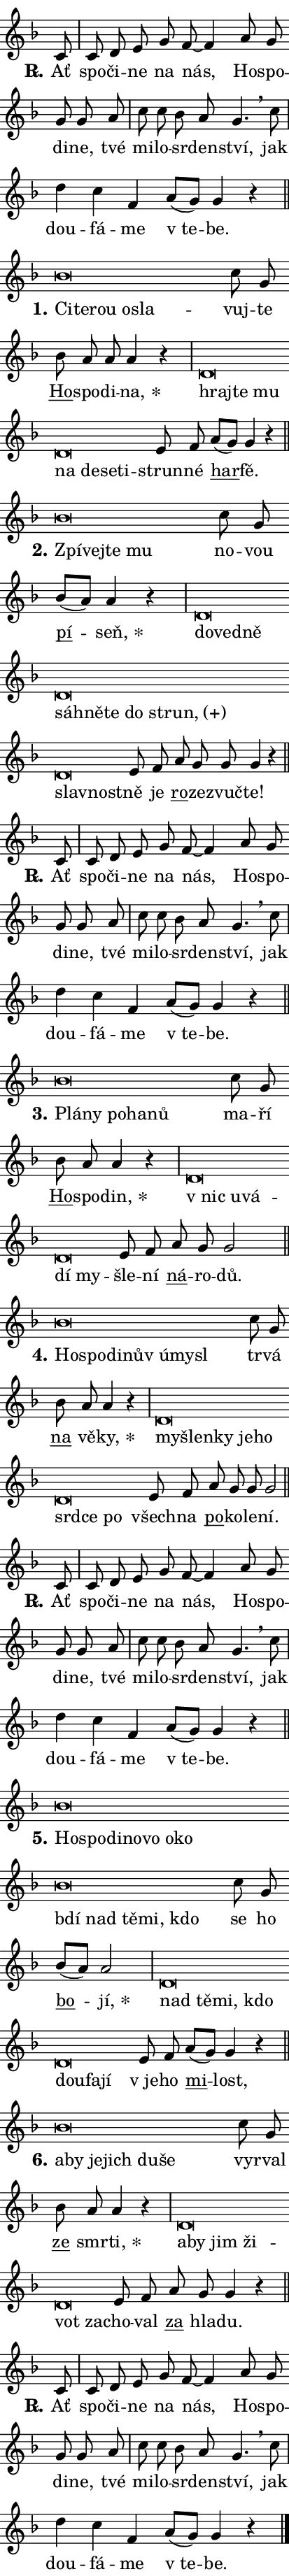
\version "2.22.1"
\header { tagline = "" }
\paper {
  indent = 0\cm
  top-margin = 0\cm
  right-margin = 0\cm
  bottom-margin = 0\cm
  left-margin = 0\cm
  paper-width = 7\cm
  page-breaking = #ly:one-page-breaking
  system-system-spacing.basic-distance = #11
  score-system-spacing.basic-distance = #11.3
  ragged-last = ##f
}


%% Author: Thomas Morley
%% https://lists.gnu.org/archive/html/lilypond-user/2020-05/msg00002.html
#(define (line-position grob)
"Returns position of @var[grob} in current system:
   @code{'start}, if at first time-step
   @code{'end}, if at last time-step
   @code{'middle} otherwise
"
  (let* ((col (ly:item-get-column grob))
         (ln (ly:grob-object col 'left-neighbor))
         (rn (ly:grob-object col 'right-neighbor))
         (col-to-check-left (if (ly:grob? ln) ln col))
         (col-to-check-right (if (ly:grob? rn) rn col))
         (break-dir-left
           (and
             (ly:grob-property col-to-check-left 'non-musical #f)
             (ly:item-break-dir col-to-check-left)))
         (break-dir-right
           (and
             (ly:grob-property col-to-check-right 'non-musical #f)
             (ly:item-break-dir col-to-check-right))))
        (cond ((eqv? 1 break-dir-left) 'start)
              ((eqv? -1 break-dir-right) 'end)
              (else 'middle))))

#(define (tranparent-at-line-position vctor)
  (lambda (grob)
  "Relying on @code{line-position} select the relevant enry from @var{vctor}.
Used to determine transparency,"
    (case (line-position grob)
      ((end) (not (vector-ref vctor 0)))
      ((middle) (not (vector-ref vctor 1)))
      ((start) (not (vector-ref vctor 2))))))

noteHeadBreakVisibility =
#(define-music-function (break-visibility)(vector?)
"Makes @code{NoteHead}s transparent relying on @var{break-visibility}"
#{
  \override NoteHead.transparent =
    #(tranparent-at-line-position break-visibility)
#})

#(define delete-ledgers-for-transparent-note-heads
  (lambda (grob)
    "Reads whether a @code{NoteHead} is transparent.
If so this @code{NoteHead} is removed from @code{'note-heads} from
@var{grob}, which is supposed to be @code{LedgerLineSpanner}.
As a result ledgers are not printed for this @code{NoteHead}"
    (let* ((nhds-array (ly:grob-object grob 'note-heads))
           (nhds-list
             (if (ly:grob-array? nhds-array)
                 (ly:grob-array->list nhds-array)
                 '()))
           ;; Relies on the transparent-property being done before
           ;; Staff.LedgerLineSpanner.after-line-breaking is executed.
           ;; This is fragile ...
           (to-keep
             (remove
               (lambda (nhd)
                 (ly:grob-property nhd 'transparent #f))
               nhds-list)))
      ;; TODO find a better method to iterate over grob-arrays, similiar
      ;; to filter/remove etc for lists
      ;; For now rebuilt from scratch
      (set! (ly:grob-object grob 'note-heads)  '())
      (for-each
        (lambda (nhd)
          (ly:pointer-group-interface::add-grob grob 'note-heads nhd))
        to-keep))))

hideNotes = {
  \noteHeadBreakVisibility #begin-of-line-visible
}
unHideNotes = {
  \noteHeadBreakVisibility #all-visible
}

% work-around for resetting accidentals
% https://lilypond.org/doc/v2.23/Documentation/notation/displaying-rhythms#unmetered-music
cadenzaMeasure = {
  \cadenzaOff
  \partial 1024 s1024
  \cadenzaOn
}

#(define-markup-command (accent layout props text) (markup?)
  "Underline accented syllable"
  (interpret-markup layout props
    #{\markup \override #'(offset . 4.3) \underline { #text }#}))

responsum = \markup \concat {
  "R" \hspace #-1.05 \path #0.1 #'((moveto 0 0.07) (lineto 0.9 0.8)) \hspace #0.05 "."
}

\layout {
    \context {
        \Staff
        \remove "Time_signature_engraver"
        \override LedgerLineSpanner.after-line-breaking = #delete-ledgers-for-transparent-note-heads
    }
    \context {
        \Voice {
            \override NoteHead.output-attributes = #'((class . "notehead"))
            \override Hairpin.height = #0.55
        }
    }
    \context {
        \Lyrics {
            \override StanzaNumber.output-attributes = #'((class . "stanzanumber"))
            \override LyricSpace.minimum-distance = #0.9
            \override LyricText.font-name = #"TeX Gyre Schola"
            \override LyricText.font-size = 1
            \override StanzaNumber.font-name = #"TeX Gyre Schola Bold"
            \override StanzaNumber.font-size = 1
        }
    }
}

% magnetic-lyrics.ily
%
%   written by
%     Jean Abou Samra <jean@abou-samra.fr>
%     Werner Lemberg <wl@gnu.org>
%
%   adapted by
%     Jiri Hon <jiri.hon@gmail.com>
%
% Version 2022-Apr-15

% https://www.mail-archive.com/lilypond-user@gnu.org/msg149350.html

#(define (Left_hyphen_pointer_engraver context)
   "Collect syllable-hyphen-syllable occurrences in lyrics and store
them in properties.  This engraver only looks to the left.  For
example, if the lyrics input is @code{foo -- bar}, it does the
following.

@itemize @bullet
@item
Set the @code{text} property of the @code{LyricHyphen} grob between
@q{foo} and @q{bar} to @code{foo}.

@item
Set the @code{left-hyphen} property of the @code{LyricText} grob with
text @q{foo} to the @code{LyricHyphen} grob between @q{foo} and
@q{bar}.
@end itemize

Use this auxiliary engraver in combination with the
@code{lyric-@/text::@/apply-@/magnetic-@/offset!} hook."
   (let ((hyphen #f)
         (text #f))
     (make-engraver
      (acknowledgers
       ((lyric-syllable-interface engraver grob source-engraver)
        (set! text grob)))
      (end-acknowledgers
       ((lyric-hyphen-interface engraver grob source-engraver)
        ;(when (not (grob::has-interface grob 'lyric-space-interface))
          (set! hyphen grob)));)
      ((stop-translation-timestep engraver)
       (when (and text hyphen)
         (ly:grob-set-object! text 'left-hyphen hyphen))
       (set! text #f)
       (set! hyphen #f)))))

#(define (lyric-text::apply-magnetic-offset! grob)
   "If the space between two syllables is less than the value in
property @code{LyricText@/.details@/.squash-threshold}, move the right
syllable to the left so that it gets concatenated with the left
syllable.

Use this function as a hook for
@code{LyricText@/.after-@/line-@/breaking} if the
@code{Left_@/hyphen_@/pointer_@/engraver} is active."
   (let ((hyphen (ly:grob-object grob 'left-hyphen #f)))
     (when hyphen
       (let ((left-text (ly:spanner-bound hyphen LEFT)))
         (when (grob::has-interface left-text 'lyric-syllable-interface)
           (let* ((common (ly:grob-common-refpoint grob left-text X))
                  (this-x-ext (ly:grob-extent grob common X))
                  (left-x-ext
                   (begin
                     ;; Trigger magnetism for left-text.
                     (ly:grob-property left-text 'after-line-breaking)
                     (ly:grob-extent left-text common X)))
                  ;; `delta` is the gap width between two syllables.
                  (delta (- (interval-start this-x-ext)
                            (interval-end left-x-ext)))
                  (details (ly:grob-property grob 'details))
                  (threshold (assoc-get 'squash-threshold details 0.2)))
             (when (< delta threshold)
               (let* (;; We have to manipulate the input text so that
                      ;; ligatures crossing syllable boundaries are not
                      ;; disabled.  For languages based on the Latin
                      ;; script this is essentially a beautification.
                      ;; However, for non-Western scripts it can be a
                      ;; necessity.
                      (lt (ly:grob-property left-text 'text))
                      (rt (ly:grob-property grob 'text))
                      (is-space (grob::has-interface hyphen 'lyric-space-interface))
                      (space (if is-space " " ""))
                      (space-markup (grob-interpret-markup grob " "))
                      (space-size (interval-length (ly:stencil-extent space-markup X)))
                      (extra-delta (if is-space space-size 0))
                      ;; Append new syllable.
                      (ltrt-space (if (and (string? lt) (string? rt))
                                (string-append lt space rt)
                                (make-concat-markup (list lt space rt))))
                      ;; Right-align `ltrt` to the right side.
                      (ltrt-space-markup (grob-interpret-markup
                               grob
                               (make-translate-markup
                                (cons (interval-length this-x-ext) 0)
                                (make-right-align-markup ltrt-space)))))
                 (begin
                   ;; Don't print `left-text`.
                   (ly:grob-set-property! left-text 'stencil #f)
                   ;; Set text and stencil (which holds all collected
                   ;; syllables so far) and shift it to the left.
                   (ly:grob-set-property! grob 'text ltrt-space)
                   (ly:grob-set-property! grob 'stencil ltrt-space-markup)
                   (ly:grob-translate-axis! grob (- (- delta extra-delta)) X))))))))))


#(define (lyric-hyphen::displace-bounds-first grob)
   ;; Make very sure this callback isn't triggered too early.
   (let ((left (ly:spanner-bound grob LEFT))
         (right (ly:spanner-bound grob RIGHT)))
     (ly:grob-property left 'after-line-breaking)
     (ly:grob-property right 'after-line-breaking)
     (ly:lyric-hyphen::print grob)))

squashThreshold = #0.4

\layout {
  \context {
    \Lyrics
    \consists #Left_hyphen_pointer_engraver
    \override LyricText.after-line-breaking =
      #lyric-text::apply-magnetic-offset!
    \override LyricHyphen.stencil = #lyric-hyphen::displace-bounds-first
    \override LyricText.details.squash-threshold = \squashThreshold
    \override LyricHyphen.minimum-distance = 0
    \override LyricHyphen.minimum-length = \squashThreshold
  }
}

squash = \override LyricText.details.squash-threshold = 9999
unSquash = \override LyricText.details.squash-threshold = \squashThreshold

left = \override LyricText.self-alignment-X = #LEFT
unLeft = \revert LyricText.self-alignment-X

starOffset = #(lambda (grob) 
                (let ((x_offset (ly:self-alignment-interface::aligned-on-x-parent grob)))
                  (if (= x_offset 0) 0 (+ x_offset 1.2))))

star = #(define-music-function (syllable)(string?)
"Append star separator at the end of a syllable"
#{
  \once \override LyricText.X-offset = #starOffset
  \lyricmode { \markup {
    #syllable
    \override #'((font-name . "TeX Gyre Schola Bold")) \hspace #0.2 \lower #0.65 \larger "*"
  } }
#})

starAccent = #(define-music-function (syllable)(string?)
"Append star separator at the end of a syllable and make accent"
#{
  \once \override LyricText.X-offset = #starOffset
  \lyricmode { \markup {
    \accent #syllable
    \override #'((font-name . "TeX Gyre Schola Bold")) \hspace #0.2 \lower #0.65 \larger "*"
  } }
#})

breath = #(define-music-function (syllable)(string?)
"Append breathing indicator at the end of a syllable"
#{
  \lyricmode { \markup { #syllable "+" } }
#})

optionalBreath = #(define-music-function (syllable)(string?)
"Append optional breathing indicator at the end of a syllable"
#{
  \lyricmode { \markup { #syllable "(+)" } }
#})


\score {
    <<
        \new Voice = "melody" { \cadenzaOn \key f \major \relative { c'8 \cadenzaMeasure \bar "|" c d e \bar "" g f~ f4 \bar "" a8 g \bar "" g g a \cadenzaMeasure \bar "|" c c \bar "" bes a g4. \breathe c8 \cadenzaMeasure \bar "|" d4 c \bar "" f, a8[( g)] g4 r \cadenzaMeasure \bar "||" \break } }
        \new Lyrics \lyricsto "melody" { \lyricmode { \set stanza = \responsum
Ať spo -- či -- ne na nás, Ho -- spo -- di -- ne, tvé mi -- lo -- sr -- den -- ství, jak dou -- fá -- me "v te" -- be. } }
    >>
    \layout {}
}

\score {
    <<
        \new Voice = "melody" { \cadenzaOn \key f \major \relative { bes'\breve*1/16 \hideNotes \breve*1/16 \bar "" \breve*1/16 \bar "" \breve*1/16 \breve*1/16 \bar "" \unHideNotes c8 g \bar "" bes a a a4 r \cadenzaMeasure \bar "|" d,\breve*1/16 \hideNotes \breve*1/16 \bar "" \breve*1/16 \bar "" \breve*1/16 \bar "" \breve*1/16 \bar "" \breve*1/16 \breve*1/16 \bar "" \unHideNotes e8 f \bar "" a[( g)] g4 r \cadenzaMeasure \bar "||" \break } }
        \new Lyrics \lyricsto "melody" { \lyricmode { \set stanza = "1."
\left Ci -- \squash te -- rou o -- sla -- \unLeft \unSquash vuj -- te \markup \accent Ho -- spo -- di -- \star na, \left hraj -- \squash te mu na de -- se -- ti -- \unLeft \unSquash strun -- né \markup \accent har -- fě. } }
    >>
    \layout {}
}

\score {
    <<
        \new Voice = "melody" { \cadenzaOn \key f \major \relative { bes'\breve*1/16 \hideNotes \breve*1/16 \bar "" \breve*1/16 \breve*1/16 \bar "" \unHideNotes c8 g \bar "" bes[( a)] a4 r \cadenzaMeasure \bar "|" d,\breve*1/16 \hideNotes \breve*1/16 \bar "" \breve*1/16 \bar "" \breve*1/16 \bar "" \breve*1/16 \bar "" \breve*1/16 \bar "" \breve*1/16 \bar "" \breve*1/16 \bar "" \breve*1/16 \breve*1/16 \bar "" \unHideNotes e8 f \bar "" a g g g4 r \cadenzaMeasure \bar "||" \break } }
        \new Lyrics \lyricsto "melody" { \lyricmode { \set stanza = "2."
\left Zpí -- \squash vej -- te mu \unLeft \unSquash no -- vou \markup \accent pí -- \star seň, \left do -- \squash ved -- ně sáh -- ně -- te do \optionalBreath strun, slav -- nost -- \unLeft \unSquash ně je \markup \accent ro -- ze -- zvuč -- te! } }
    >>
    \layout {}
}

\score {
    <<
        \new Voice = "melody" { \cadenzaOn \key f \major \relative { c'8 \cadenzaMeasure \bar "|" c d e \bar "" g f~ f4 \bar "" a8 g \bar "" g g a \cadenzaMeasure \bar "|" c c \bar "" bes a g4. \breathe c8 \cadenzaMeasure \bar "|" d4 c \bar "" f, a8[( g)] g4 r \cadenzaMeasure \bar "||" \break } }
        \new Lyrics \lyricsto "melody" { \lyricmode { \set stanza = \responsum
Ať spo -- či -- ne na nás, Ho -- spo -- di -- ne, tvé mi -- lo -- sr -- den -- ství, jak dou -- fá -- me "v te" -- be. } }
    >>
    \layout {}
}

\score {
    <<
        \new Voice = "melody" { \cadenzaOn \key f \major \relative { bes'\breve*1/16 \hideNotes \breve*1/16 \bar "" \breve*1/16 \bar "" \breve*1/16 \breve*1/16 \bar "" \unHideNotes c8 g \bar "" bes a a4 r \cadenzaMeasure \bar "|" d,\breve*1/16 \hideNotes \breve*1/16 \bar "" \breve*1/16 \bar "" \breve*1/16 \breve*1/16 \bar "" \unHideNotes e8 f \bar "" a g g2 \cadenzaMeasure \bar "||" \break } }
        \new Lyrics \lyricsto "melody" { \lyricmode { \set stanza = "3."
\left Plá -- \squash ny po -- ha -- nů \unLeft \unSquash ma -- ří \markup \accent Ho -- spo -- \star din, \left "v nic" \squash u -- vá -- dí my -- \unLeft \unSquash šle -- ní \markup \accent ná -- ro -- dů. } }
    >>
    \layout {}
}

\score {
    <<
        \new Voice = "melody" { \cadenzaOn \key f \major \relative { bes'\breve*1/16 \hideNotes \breve*1/16 \bar "" \breve*1/16 \bar "" \breve*1/16 \bar "" \breve*1/16 \bar "" \breve*1/16 \breve*1/16 \bar "" \unHideNotes c8 g \bar "" bes a a4 r \cadenzaMeasure \bar "|" d,\breve*1/16 \hideNotes \breve*1/16 \bar "" \breve*1/16 \bar "" \breve*1/16 \bar "" \breve*1/16 \bar "" \breve*1/16 \bar "" \breve*1/16 \breve*1/16 \bar "" \unHideNotes e8 f \bar "" a g g g2 \cadenzaMeasure \bar "||" \break } }
        \new Lyrics \lyricsto "melody" { \lyricmode { \set stanza = "4."
\left Ho -- \squash spo -- di -- nův ú -- my -- sl \unLeft \unSquash tr -- vá \markup \accent na vě -- \star ky, \left my -- \squash šlen -- ky je -- ho srd -- ce po \unLeft \unSquash všech -- na \markup \accent po -- ko -- le -- ní. } }
    >>
    \layout {}
}

\score {
    <<
        \new Voice = "melody" { \cadenzaOn \key f \major \relative { c'8 \cadenzaMeasure \bar "|" c d e \bar "" g f~ f4 \bar "" a8 g \bar "" g g a \cadenzaMeasure \bar "|" c c \bar "" bes a g4. \breathe c8 \cadenzaMeasure \bar "|" d4 c \bar "" f, a8[( g)] g4 r \cadenzaMeasure \bar "||" \break } }
        \new Lyrics \lyricsto "melody" { \lyricmode { \set stanza = \responsum
Ať spo -- či -- ne na nás, Ho -- spo -- di -- ne, tvé mi -- lo -- sr -- den -- ství, jak dou -- fá -- me "v te" -- be. } }
    >>
    \layout {}
}

\score {
    <<
        \new Voice = "melody" { \cadenzaOn \key f \major \relative { bes'\breve*1/16 \hideNotes \breve*1/16 \bar "" \breve*1/16 \bar "" \breve*1/16 \bar "" \breve*1/16 \bar "" \breve*1/16 \bar "" \breve*1/16 \bar "" \breve*1/16 \bar "" \breve*1/16 \bar "" \breve*1/16 \bar "" \breve*1/16 \breve*1/16 \bar "" \unHideNotes c8 g \bar "" bes[( a)] a2 \cadenzaMeasure \bar "|" d,\breve*1/16 \hideNotes \breve*1/16 \bar "" \breve*1/16 \bar "" \breve*1/16 \bar "" \breve*1/16 \bar "" \breve*1/16 \breve*1/16 \bar "" \unHideNotes e8 f \bar "" a[( g)] g4 r \cadenzaMeasure \bar "||" \break } }
        \new Lyrics \lyricsto "melody" { \lyricmode { \set stanza = "5."
\left Ho -- \squash spo -- di -- no -- vo o -- ko bdí nad tě -- mi, kdo \unLeft \unSquash se ho \markup \accent bo -- \star jí, \left nad \squash tě -- mi, kdo dou -- fa -- jí \unLeft \unSquash "v je" -- ho \markup \accent mi -- lost, } }
    >>
    \layout {}
}

\score {
    <<
        \new Voice = "melody" { \cadenzaOn \key f \major \relative { bes'\breve*1/16 \hideNotes \breve*1/16 \bar "" \breve*1/16 \bar "" \breve*1/16 \bar "" \breve*1/16 \breve*1/16 \bar "" \unHideNotes c8 g \bar "" bes a a4 r \cadenzaMeasure \bar "|" d,\breve*1/16 \hideNotes \breve*1/16 \bar "" \breve*1/16 \bar "" \breve*1/16 \bar "" \breve*1/16 \breve*1/16 \bar "" \unHideNotes e8 f \bar "" a g g4 r \cadenzaMeasure \bar "||" \break } }
        \new Lyrics \lyricsto "melody" { \lyricmode { \set stanza = "6."
\left a -- \squash by je -- jich du -- še \unLeft \unSquash vy -- rval \markup \accent ze smr -- \star ti, \left a -- \squash by jim ži -- vot za -- \unLeft \unSquash cho -- val \markup \accent za hla -- du. } }
    >>
    \layout {}
}

\score {
    <<
        \new Voice = "melody" { \cadenzaOn \key f \major \relative { c'8 \cadenzaMeasure \bar "|" c d e \bar "" g f~ f4 \bar "" a8 g \bar "" g g a \cadenzaMeasure \bar "|" c c \bar "" bes a g4. \breathe c8 \cadenzaMeasure \bar "|" d4 c \bar "" f, a8[( g)] g4 r \cadenzaMeasure \bar "||" \break } \bar "|." }
        \new Lyrics \lyricsto "melody" { \lyricmode { \set stanza = \responsum
Ať spo -- či -- ne na nás, Ho -- spo -- di -- ne, tvé mi -- lo -- sr -- den -- ství, jak dou -- fá -- me "v te" -- be. } }
    >>
    \layout {}
}
